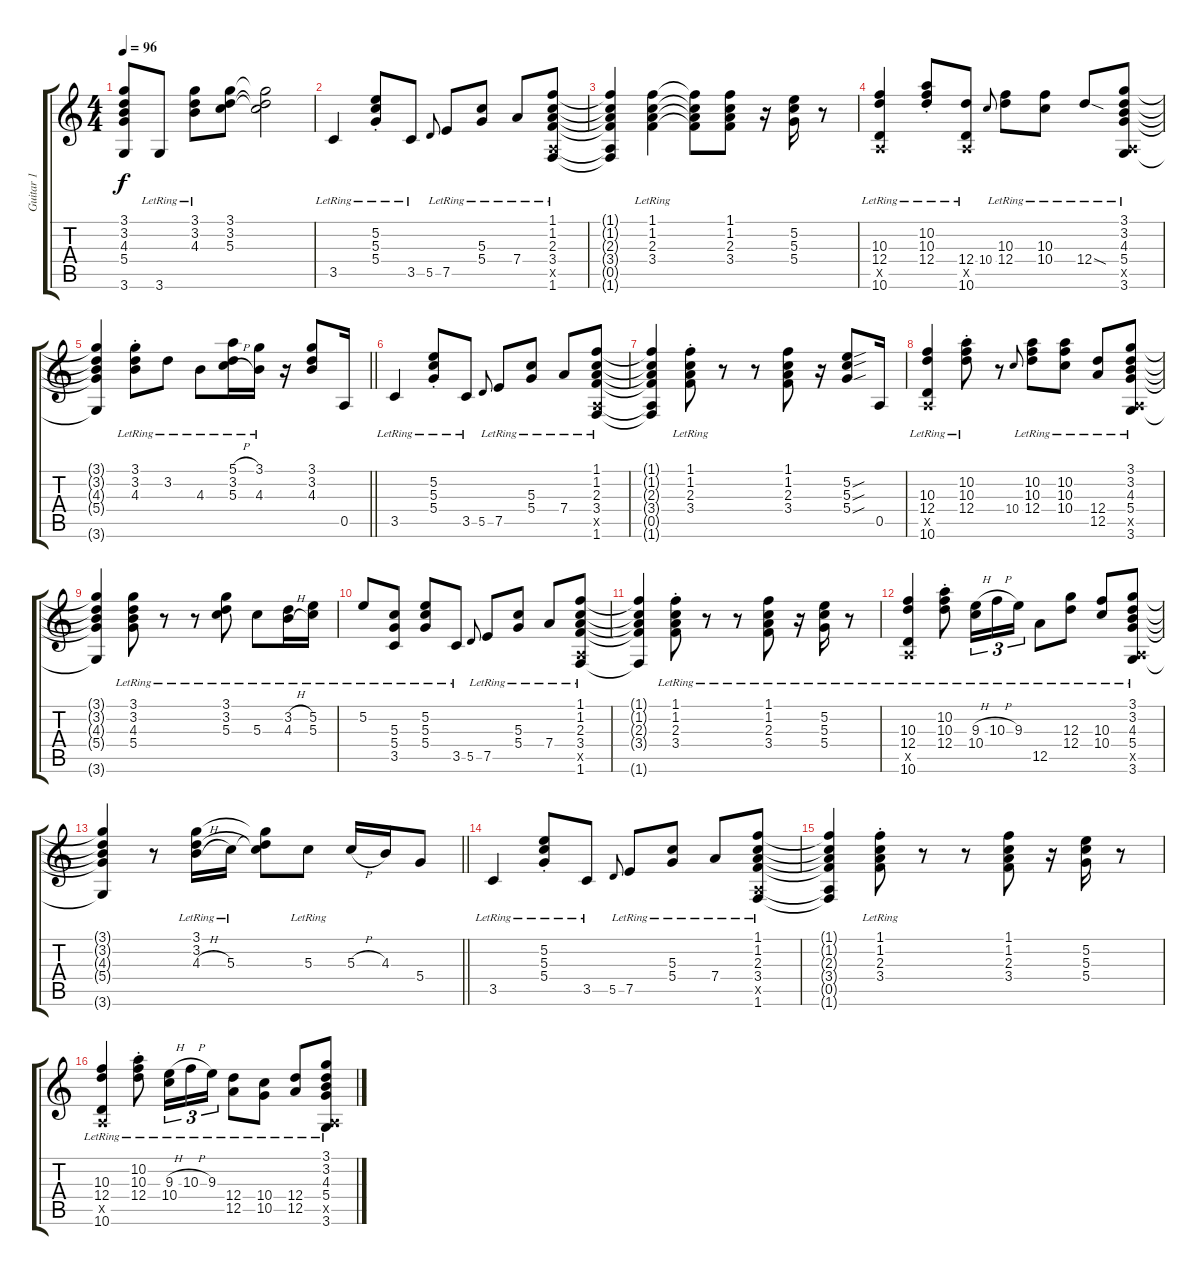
\track ("Guitar 1" "Guitar 1") {instrument electricguitarclean}
\staff {score tabs}
\tuning (E4 B3 G3 D3 A2 E2) {hide}
\ts (4 4)
\tempo 96
\clef g2
\ks c
(3.1{t} 3.2{t} 4.3{t} 5.4{t} 3.6{t}).8{dy f} 3.6{lr}.8 (3.1{lr} 3.2{lr} 4.3{lr}).8 (3.1 3.2 5.3).8 (3.1{t} 3.2{t} 5.3{t}).2 |
3.5{lr}.4 (5.2{st lr} 5.3{st lr} 5.4{st lr}).8 3.5{lr}.8 5.5.8{gr onbeat} 7.5{lr}.8 (5.3{lr} 5.4{lr}).8 7.4{lr}.8 (1.1{lr} 1.2{lr} 2.3{lr} 3.4{lr} 0.5{x} 1.6{lr}).8 |
(1.1{t} 1.2{t} 2.3{t} 3.4{t} 0.5{t} 1.6{t}).4 (1.1{lr} 1.2{lr} 2.3{lr} 3.4{lr}).4 (1.1{t} 1.2{t} 2.3{t} 3.4{t}).8 (1.1 1.2 2.3 3.4).8 r.16 (5.2 5.3 5.4).16 r.8 |
(10.3{lr} 12.4{lr} 0.5{x} 10.6{lr}).4 (10.2{st lr} 10.3{st lr} 12.4{st lr}).8 (12.4{lr} 0.5{x} 10.6{lr}).8 10.4.8{gr onbeat} (10.3{lr} 12.4{lr}).8 (10.3{lr} 10.4{lr}).8 12.4{sod lr}.8 (3.1{lr} 3.2{lr} 4.3{lr} 5.4{lr} 0.5{x} 3.6{lr}).8 |
\barLineRight lightlight
(3.1{t} 3.2{t} 4.3{t} 5.4{t} 3.6{t}).4 (3.1{st lr} 3.2{st lr} 4.3{st lr}).8 3.2{lr}.8 4.3{lr}.8 (5.1{h lr} 3.2{lr} 5.3{h lr}).16 (3.1{lr} 4.3{lr}).16 r.16 (3.1 3.2 4.3).8 0.5.16 |
3.5{lr}.4 (5.2{st lr} 5.3{st lr} 5.4{st lr}).8 3.5{lr}.8 5.5.8{gr onbeat} 7.5{lr}.8 (5.3{lr} 5.4{lr}).8 7.4{lr}.8 (1.1{lr} 1.2{lr} 2.3{lr} 3.4{lr} 0.5{x} 1.6{lr}).8 |
(1.1{t} 1.2{t} 2.3{t} 3.4{t} 0.5{t} 1.6{t}).4 (1.1{st lr} 1.2{st lr} 2.3{st lr} 3.4{st lr}).8 r.8 r.8 (1.1 1.2 2.3 3.4).8 r.16 (5.2{sou} 5.3{sou} 5.4{sou}).8 0.5.16 |
(10.3{lr} 12.4{lr} 0.5{x} 10.6{lr}).4 (10.2{st lr} 10.3{st lr} 12.4{st lr}).8 r.8 10.4.8{gr onbeat} (10.2{lr} 10.3{lr} 12.4{lr}).8 (10.2{lr} 10.3{lr} 10.4{lr}).8 (12.4{lr} 12.5{lr}).8 (3.1{lr} 3.2{lr} 4.3{lr} 5.4{lr} 0.5{x} 3.6{lr}).8 |
(3.1{t} 3.2{t} 4.3{t} 5.4{t} 3.6{t}).4 (3.1{lr} 3.2{lr} 4.3{lr} 5.4{lr}).8 r.8 r.8 (3.1{lr} 3.2{lr} 5.3{lr}).8 5.3{lr}.8 (3.2{h lr} 4.3{h lr}).16 (5.2{lr} 5.3{lr}).16 |
5.2{lr}.8 (5.3{lr} 5.4{lr} 3.5{lr}).8 (5.2{lr} 5.3{lr} 5.4{lr}).8 3.5{lr}.8 5.5.8{gr onbeat} 7.5{lr}.8 (5.3{lr} 5.4{lr}).8 7.4{lr}.8 (1.1{lr} 1.2{lr} 2.3{lr} 3.4{lr} 0.5{x} 1.6{lr}).8 |
(1.1{t} 1.2{t} 2.3{t} 3.4{t} 1.6{t}).4 (1.1{st lr} 1.2{st lr} 2.3{st lr} 3.4{st lr}).8 r.8 r.8 (1.1{lr} 1.2{lr} 2.3{lr} 3.4{lr}).8 r.16 (5.2{lr} 5.3{lr} 5.4{lr}).16 r.8 |
(10.3{lr} 12.4{lr} 0.5{x} 10.6{lr}).4 (10.2{st lr} 10.3{st lr} 12.4{st lr}).8 (9.3{h lr} 10.4{lr}).16{tu (3 2)} 10.3{h lr}.16{tu (3 2)} 9.3{lr}.16{tu (3 2)} 12.5{lr}.8 (12.3{lr} 12.4{lr}).8 (10.3{lr} 10.4{lr}).8 (3.1{lr} 3.2{lr} 4.3{lr} 5.4{lr} 0.5{x} 3.6{lr}).8 |
\barLineRight lightlight
(3.1{t} 3.2{t} 4.3{t} 5.4{t} 3.6{t}).4 r.8 (3.1{lr} 3.2{lr} 4.3{h lr}).16 5.3{lr}.16 (3.1{t} 3.2{t} 5.3{t}).8 5.3{lr}.8 5.3{h}.16 4.3.16 5.4.8 |
3.5{lr}.4 (5.2{st lr} 5.3{st lr} 5.4{st lr}).8 3.5{lr}.8 5.5.8{gr onbeat} 7.5{lr}.8 (5.3{lr} 5.4{lr}).8 7.4{lr}.8 (1.1{lr} 1.2{lr} 2.3{lr} 3.4{lr} 0.5{x} 1.6{lr}).8 |
(1.1{t} 1.2{t} 2.3{t} 3.4{t} 0.5{t} 1.6{t}).4 (1.1{st lr} 1.2{st lr} 2.3{st lr} 3.4{st lr}).8 r.8 r.8 (1.1 1.2 2.3 3.4).8 r.16 (5.2 5.3 5.4).16 r.8 |
(10.3{lr} 12.4{lr} 0.5{x} 10.6{lr}).4 (10.2{st lr} 10.3{st lr} 12.4{st lr}).8 (9.3{h lr} 10.4{lr}).16{tu (3 2)} 10.3{h lr}.16{tu (3 2)} 9.3{lr}.16{tu (3 2)} (12.4{lr} 12.5{lr}).8 (10.4{lr} 10.5{lr}).8 (12.4{lr} 12.5{lr}).8 (3.1{lr} 3.2{lr} 4.3{lr} 5.4{lr} 0.5{x} 3.6{lr}).8
